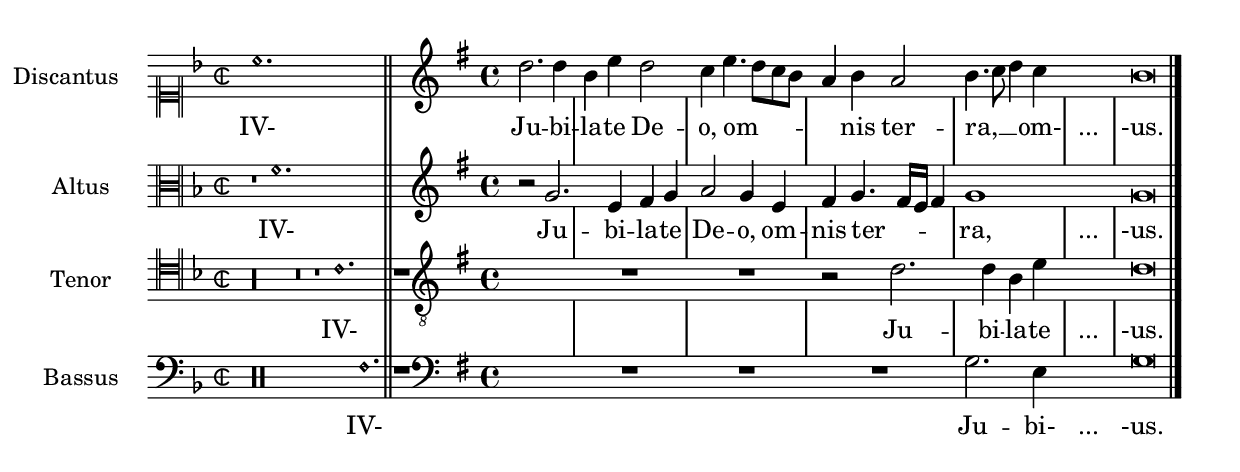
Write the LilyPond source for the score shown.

%% Do not edit this file; it is auto-generated from LSR http://lsr.dsi.unimi.it
%% This file is in the public domain.
\version "2.11.51"

\header {
  lsrtags = "ancient-notation, template"

  texidoc = "
When transcribing mensural music, an incipit at the beginning of the
piece is useful to indicate the original key and tempo. While today
musicians are used to bar lines in order to faster recognize rhythmic
patterns, bar lines were not yet invented during the period of mensural
music; in fact, the meter often changed after every few notes. As a
compromise, bar lines are often printed between the staves rather than
on the staves. 

"
  doctitle = "Ancient notation template -- modern transcription of mensural music"
} % begin verbatim
global = {
  \set Score.skipBars = ##t

  % incipit
  \once \override Score.SystemStartBracket #'transparent = ##t
  \override Score.SpacingSpanner #'spacing-increment = #1.0 % tight spacing
  \key f \major
  \time 2/2
  \once \override Staff.TimeSignature #'style = #'neomensural
  \override Voice.NoteHead #'style = #'neomensural
  \override Voice.Rest #'style = #'neomensural
  \set Staff.printKeyCancellation = ##f
  \cadenzaOn % turn off bar lines
  \skip 1*10
  \once \override Staff.BarLine #'transparent = ##f
  \bar "||"
  \skip 1*1 % need this extra \skip such that clef change comes
            % after bar line
  \bar ""

  % main
  \revert Score.SpacingSpanner #'spacing-increment % CHECK: no effect?
  \cadenzaOff % turn bar lines on again
  \once \override Staff.Clef #'full-size-change = ##t
  \set Staff.forceClef = ##t
  \key g \major
  \time 4/4
  \override Voice.NoteHead #'style = #'default
  \override Voice.Rest #'style = #'default

  % FIXME: setting printKeyCancellation back to #t must not
  % occur in the first bar after the incipit.  Dto. for forceClef.
  % Therefore, we need an extra \skip.
  \skip 1*1
  \set Staff.printKeyCancellation = ##t
  \set Staff.forceClef = ##f

  \skip 1*7 % the actual music

  % let finis bar go through all staves
  \override Staff.BarLine #'transparent = ##f

  % finis bar
  \bar "|."
}

discantusNotes = {
  \transpose c' c'' {
    \set Staff.instrumentName = #"Discantus  "

    % incipit
    \clef "neomensural-c1"
    c'1. s2   % two bars
    \skip 1*8 % eight bars
    \skip 1*1 % one bar

    % main
    \clef "treble"
    d'2. d'4 |
    b e' d'2 |
    c'4 e'4.( d'8 c' b |
    a4) b a2 |
    b4.( c'8 d'4) c'4 |
    \once \override NoteHead #'transparent = ##t c'1 |
    b\breve |
  }
}

discantusLyrics = \lyricmode {
  % incipit
  IV-

  % main
  Ju -- bi -- |
  la -- te De -- |
  o, om --
  nis ter -- |
  ra, __ om- |
  "..." |
  -us. |
}

altusNotes = {
  \transpose c' c'' {
    \set Staff.instrumentName = #"Altus  "

    % incipit
    \clef "neomensural-c3"
    r1        % one bar
    f1. s2    % two bars
    \skip 1*7 % seven bars
    \skip 1*1 % one bar

    % main
    \clef "treble"
    r2 g2. e4 fis g | % two bars
    a2 g4 e |
    fis g4.( fis16 e fis4) |
    g1 |
    \once \override NoteHead #'transparent = ##t g1 |
    g\breve |
  }
}

altusLyrics = \lyricmode {
  % incipit
  IV-

  % main
  Ju -- bi -- la -- te | % two bars
  De -- o, om -- |
  nis ter -- ra, |
  "..." |
  -us. |
}

tenorNotes = {
  \transpose c' c' {
    \set Staff.instrumentName = #"Tenor  "

    % incipit
    \clef "neomensural-c4"
    r\longa   % four bars
    r\breve   % two bars
    r1        % one bar
    c'1. s2   % two bars
    \skip 1*1 % one bar
    \skip 1*1 % one bar

    % main
    \clef "treble_8"
    R1 |
    R1 |
    R1 |
    r2 d'2. d'4 b e' | % two bars
    \once \override NoteHead #'transparent = ##t e'1 |
    d'\breve |
  }
}

tenorLyrics = \lyricmode {
  % incipit
  IV-

  % main
  Ju -- bi -- la -- te | % two bars
  "..." |
  -us. |
}

bassusNotes = {
  \transpose c' c' {
    \set Staff.instrumentName = #"Bassus  "

    % incipit
    \clef "bass"
    r\maxima  % eight bars
    f1. s2    % two bars
    \skip 1*1 % one bar

    % main
    \clef "bass"
    R1 |
    R1 |
    R1 |
    R1 |
    g2. e4 |
    \once \override NoteHead #'transparent = ##t e1 |
    g\breve |
  }
}

bassusLyrics = \lyricmode {
  % incipit
  IV-

  % main
  Ju -- bi- |
  "..." |
  -us. |
}

\score {
  \new StaffGroup = choirStaff <<
    \new Voice =
      "discantusNotes" << \global \discantusNotes >>
    \new Lyrics =
      "discantusLyrics" \lyricsto discantusNotes { \discantusLyrics }
    \new Voice =
      "altusNotes" << \global \altusNotes >>
    \new Lyrics =
      "altusLyrics" \lyricsto altusNotes { \altusLyrics }
    \new Voice =
      "tenorNotes" << \global \tenorNotes >>
    \new Lyrics =
      "tenorLyrics" \lyricsto tenorNotes { \tenorLyrics }
    \new Voice =
      "bassusNotes" << \global \bassusNotes >>
    \new Lyrics =
      "bassusLyrics" \lyricsto bassusNotes { \bassusLyrics }
  >>
  \layout {
    \context {
      \Score

      % no bars in staves
      \override BarLine #'transparent = ##t

      % incipit should not start with a start delimiter
      \remove "System_start_delimiter_engraver"
    }
    \context {
      \Voice

      % no slurs
      \override Slur #'transparent = ##t

      % Comment in the below "\remove" command to allow line
      % breaking also at those barlines where a note overlaps
      % into the next bar.  The command is commented out in this
      % short example score, but especially for large scores, you
      % will typically yield better line breaking and thus improve
      % overall spacing if you comment in the following command.
      %\remove "Forbid_line_break_engraver"
    }
  }
}



